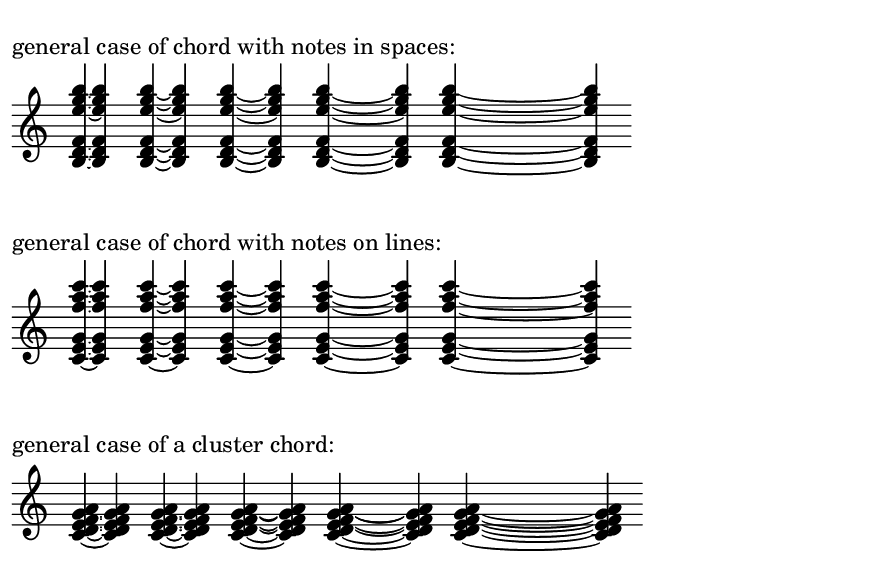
\version "2.16.2"

\include "../global-settings.ily"

pattern = #(define-music-function
            (parser location samp)
            (ly:music?)
            #{
              \new Staff {
                \stemUp
                \tieDown
                #samp        q4 s4*2
                %#samp s8     q4 s4*2
                #samp s4     q4 s4*2
                #samp s4*2   q4 s4*2
                #samp s4*4   q4 s4*2
                #samp s4*8   q4 s4*2
                %#samp s4*16  q4 s4*2
              }
            #})

\markup \justify {
  general case of chord with notes in spaces:
}

\pattern <b d' f' e'' g'' b''>4~

\markup \justify {
  general case of chord with notes on lines:
}
\pattern <c' e' g' f'' a'' c'''>4~

\markup \justify {
  general case of a cluster chord:
}
\pattern <c' d' e' f' g' a' >4~
